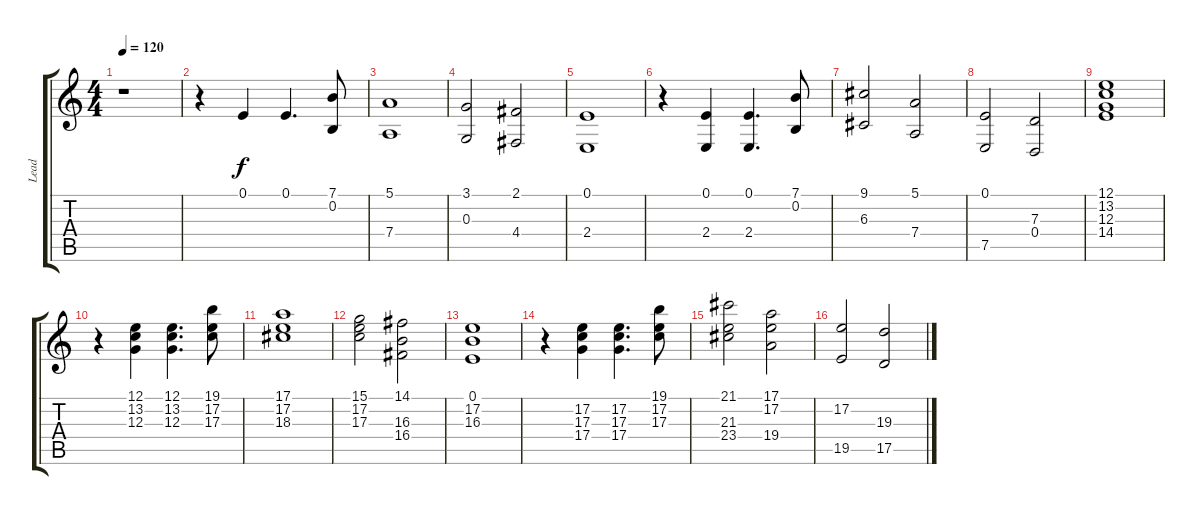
\track ("Lead" "Lead") {instrument acousticgrandpiano}
\staff {score tabs}
\tuning (E4 B3 G3 D3 A2 E2) {hide}
\ts (4 4)
\tempo 120
\clef g2
\ks c
r.1{dy f} |
r.4 0.1.4 0.1.4{d} (7.1 0.2).8 |
(5.1 7.4).1 |
(3.1 0.3).2 (2.1 4.4).2 |
(0.1 2.4).1 |
r.4 (0.1 2.4).4 (0.1 2.4).4{d} (7.1 0.2).8 |
(9.1 6.3).2 (5.1 7.4).2 |
(0.1 7.5).2 (7.3 0.4).2 |
(12.1 13.2 12.3 14.4).1 |
r.4 (12.1 13.2 12.3).4 (12.1 13.2 12.3).4{d} (19.1 17.2 17.3).8 |
(17.1 17.2 18.3).1 |
(15.1 17.2 17.3).2 (14.1 16.3 16.4).2 |
(0.1 17.2 16.3).1 |
r.4 (17.2 17.3 17.4).4 (17.2 17.3 17.4).4{d} (19.1 17.2 17.3).8 |
(21.1 21.3 23.4).2 (17.1 17.2 19.4).2 |
(17.2 19.5).2 (19.3 17.5).2
